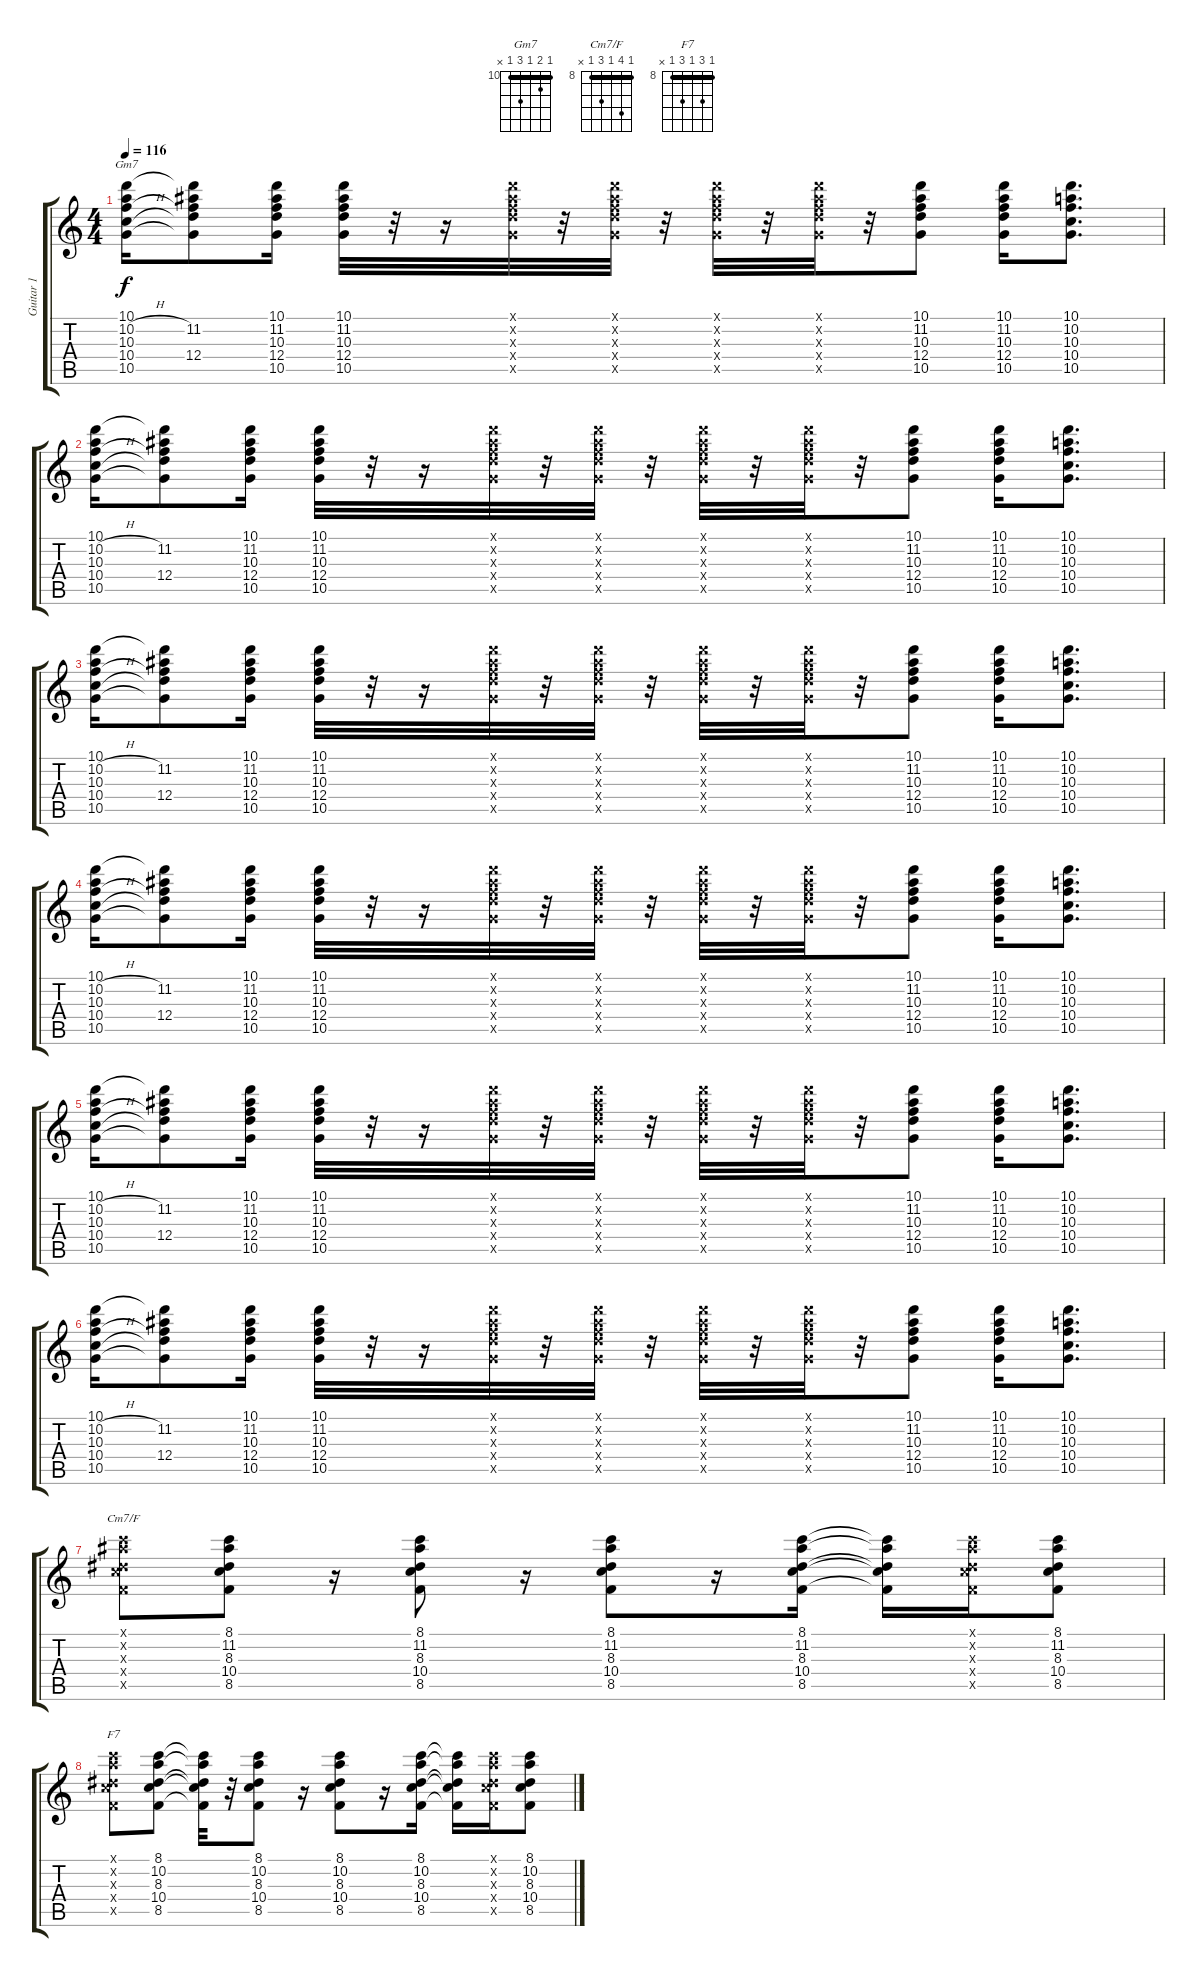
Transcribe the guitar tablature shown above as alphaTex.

\track ("Guitar 1" "Guitar 1") {instrument distortionguitar}
\staff {score tabs}
\tuning (E4 B3 G3 D3 A2 E2) {hide}
\chord ("Gm7" 10 11 10 12 10 x) {firstfret 10 barre 10}
\chord ("Cm7/F" 8 11 8 10 8 x) {firstfret 8 barre 8}
\chord ("F7" 8 10 8 10 8 x) {firstfret 8 barre 8}
\ts (4 4)
\tempo 116
\clef g2
\ks c
(10.1 10.2{h} 10.3 10.4{h} 10.5).16{ch "Gm7" dy f} (10.1{t} 11.2 10.3{t} 12.4 10.5{t}).8 (10.1 11.2 10.3 12.4 10.5).16 (10.1 11.2 10.3 12.4 10.5).32 r.32 r.16 (10.1{x} 11.2{x} 10.3{x} 12.4{x} 10.5{x}).32 r.32 (10.1{x} 11.2{x} 10.3{x} 12.4{x} 10.5{x}).32 r.32 (10.1{x} 11.2{x} 10.3{x} 12.4{x} 10.5{x}).32 r.32 (10.1{x} 11.2{x} 10.3{x} 12.4{x} 10.5{x}).32 r.32 (10.1 11.2 10.3 12.4 10.5).8 (10.1 11.2 10.3 12.4 10.5).16 (10.1 10.2 10.3 10.4 10.5).8{d} |
(10.1 10.2{h} 10.3 10.4{h} 10.5).16 (10.1{t} 11.2 10.3{t} 12.4 10.5{t}).8 (10.1 11.2 10.3 12.4 10.5).16 (10.1 11.2 10.3 12.4 10.5).32 r.32 r.16 (10.1{x} 11.2{x} 10.3{x} 12.4{x} 10.5{x}).32 r.32 (10.1{x} 11.2{x} 10.3{x} 12.4{x} 10.5{x}).32 r.32 (10.1{x} 11.2{x} 10.3{x} 12.4{x} 10.5{x}).32 r.32 (10.1{x} 11.2{x} 10.3{x} 12.4{x} 10.5{x}).32 r.32 (10.1 11.2 10.3 12.4 10.5).8 (10.1 11.2 10.3 12.4 10.5).16 (10.1 10.2 10.3 10.4 10.5).8{d} |
(10.1 10.2{h} 10.3 10.4{h} 10.5).16 (10.1{t} 11.2 10.3{t} 12.4 10.5{t}).8 (10.1 11.2 10.3 12.4 10.5).16 (10.1 11.2 10.3 12.4 10.5).32 r.32 r.16 (10.1{x} 11.2{x} 10.3{x} 12.4{x} 10.5{x}).32 r.32 (10.1{x} 11.2{x} 10.3{x} 12.4{x} 10.5{x}).32 r.32 (10.1{x} 11.2{x} 10.3{x} 12.4{x} 10.5{x}).32 r.32 (10.1{x} 11.2{x} 10.3{x} 12.4{x} 10.5{x}).32 r.32 (10.1 11.2 10.3 12.4 10.5).8 (10.1 11.2 10.3 12.4 10.5).16 (10.1 10.2 10.3 10.4 10.5).8{d} |
(10.1 10.2{h} 10.3 10.4{h} 10.5).16 (10.1{t} 11.2 10.3{t} 12.4 10.5{t}).8 (10.1 11.2 10.3 12.4 10.5).16 (10.1 11.2 10.3 12.4 10.5).32 r.32 r.16 (10.1{x} 11.2{x} 10.3{x} 12.4{x} 10.5{x}).32 r.32 (10.1{x} 11.2{x} 10.3{x} 12.4{x} 10.5{x}).32 r.32 (10.1{x} 11.2{x} 10.3{x} 12.4{x} 10.5{x}).32 r.32 (10.1{x} 11.2{x} 10.3{x} 12.4{x} 10.5{x}).32 r.32 (10.1 11.2 10.3 12.4 10.5).8 (10.1 11.2 10.3 12.4 10.5).16 (10.1 10.2 10.3 10.4 10.5).8{d} |
(10.1 10.2{h} 10.3 10.4{h} 10.5).16 (10.1{t} 11.2 10.3{t} 12.4 10.5{t}).8 (10.1 11.2 10.3 12.4 10.5).16 (10.1 11.2 10.3 12.4 10.5).32 r.32 r.16 (10.1{x} 11.2{x} 10.3{x} 12.4{x} 10.5{x}).32 r.32 (10.1{x} 11.2{x} 10.3{x} 12.4{x} 10.5{x}).32 r.32 (10.1{x} 11.2{x} 10.3{x} 12.4{x} 10.5{x}).32 r.32 (10.1{x} 11.2{x} 10.3{x} 12.4{x} 10.5{x}).32 r.32 (10.1 11.2 10.3 12.4 10.5).8 (10.1 11.2 10.3 12.4 10.5).16 (10.1 10.2 10.3 10.4 10.5).8{d} |
(10.1 10.2{h} 10.3 10.4{h} 10.5).16 (10.1{t} 11.2 10.3{t} 12.4 10.5{t}).8 (10.1 11.2 10.3 12.4 10.5).16 (10.1 11.2 10.3 12.4 10.5).32 r.32 r.16 (10.1{x} 11.2{x} 10.3{x} 12.4{x} 10.5{x}).32 r.32 (10.1{x} 11.2{x} 10.3{x} 12.4{x} 10.5{x}).32 r.32 (10.1{x} 11.2{x} 10.3{x} 12.4{x} 10.5{x}).32 r.32 (10.1{x} 11.2{x} 10.3{x} 12.4{x} 10.5{x}).32 r.32 (10.1 11.2 10.3 12.4 10.5).8 (10.1 11.2 10.3 12.4 10.5).16 (10.1 10.2 10.3 10.4 10.5).8{d} |
(8.1{x} 11.2{x} 8.3{x} 10.4{x} 8.5{x}).8{ch "Cm7/F"} (8.1 11.2 8.3 10.4 8.5).8 r.16 (8.1 11.2 8.3 10.4 8.5).8 r.16 (8.1 11.2 8.3 10.4 8.5).8 r.16 (8.1 11.2 8.3 10.4 8.5).16 (8.1{t} 11.2{t} 8.3{t} 10.4{t} 8.5{t}).16 (8.1{x} 11.2{x} 8.3{x} 10.4{x} 8.5{x}).16 (8.1 11.2 8.3 10.4 8.5).8 |
(8.1{x} 10.2{x} 8.3{x} 10.4{x} 8.5{x}).8{ch "F7"} (8.1 10.2 8.3 10.4 8.5).8 (8.1{t} 10.2{t} 8.3{t} 10.4{t} 8.5{t}).32 r.32 (8.1 10.2 8.3 10.4 8.5).8 r.16 (8.1 10.2 8.3 10.4 8.5).8 r.16 (8.1 10.2 8.3 10.4 8.5).16 (8.1{t} 10.2{t} 8.3{t} 10.4{t} 8.5{t}).16 (8.1{x} 10.2{x} 8.3{x} 10.4{x} 8.5{x}).16 (8.1 10.2 8.3 10.4 8.5).8
